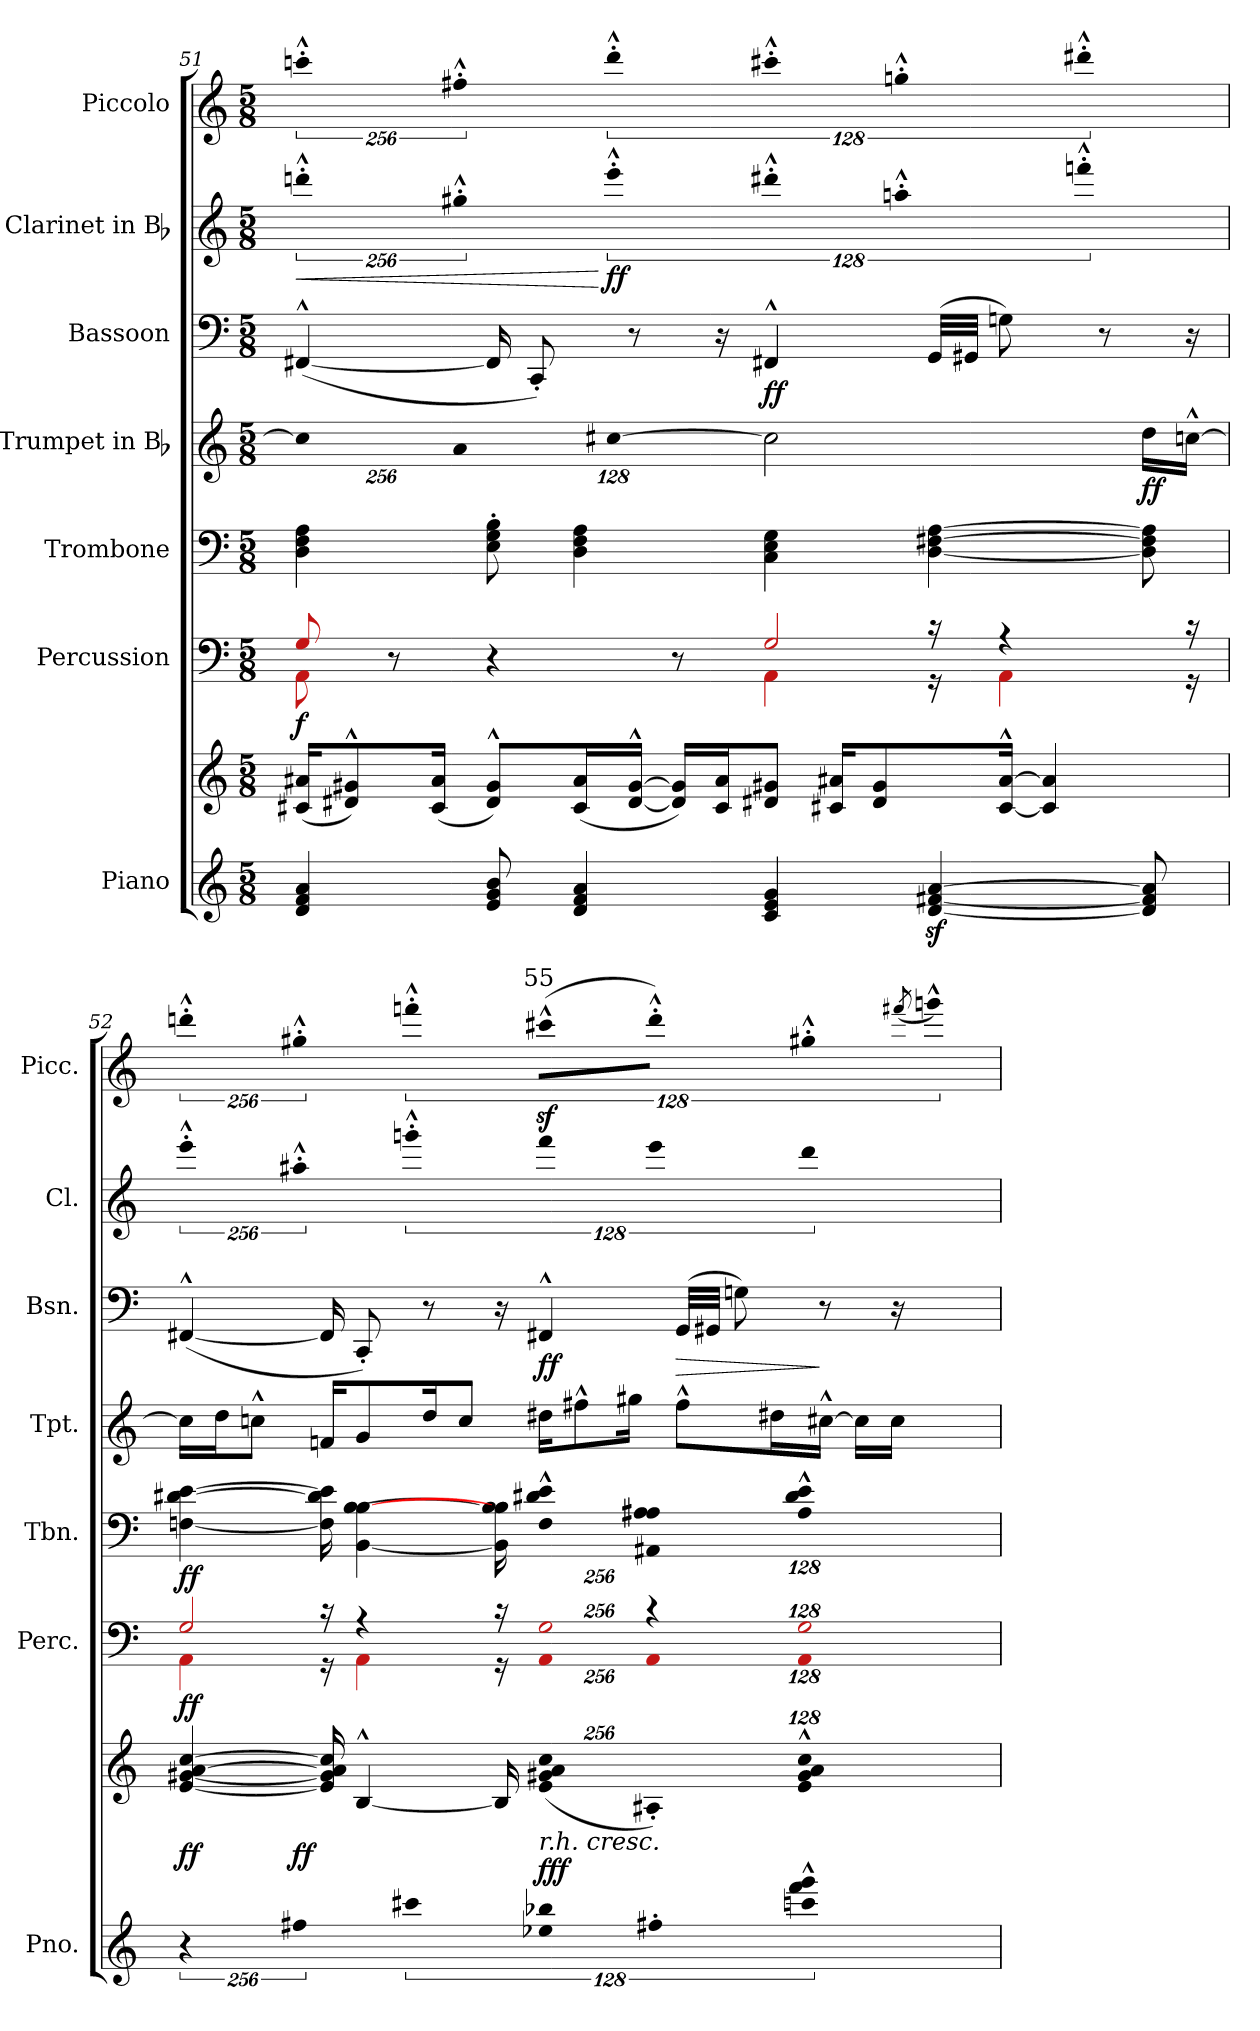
**kern	**kern	**dynam	**kern	**dynam	**kern	**dynam	**kern	**dynam	**kern	**dynam	**kern	**dynam	**kern
*part7	*part7	*part7	*part6	*part6	*part5	*part5	*part4	*part4	*part3	*part3	*part2	*part2	*part1
*staff8	*staff7	*staff7/8	*staff6	*staff6	*staff5	*staff5	*staff4	*staff4	*staff3	*staff3	*staff2	*staff2	*staff1
*I"Piano	*	*	*I"Percussion	*	*I"Trombone	*	*I"Trumpet in Bb	*	*I"Bassoon	*	*I"Clarinet in Bb	*	*I"Piccolo
*I'Pno.	*	*	*I'Perc.	*	*I'Tbn.	*	*I'Tpt.	*	*I'Bsn.	*	*I'Cl.	*	*I'Picc.
*clefG2	*clefG2	*	*clefF4	*	*clefF4	*	*clefG2	*	*clefF4	*	*clefG2	*	*clefG2
*	*	*	*	*	*	*	*ITrd1c2	*	*	*	*ITrd1c2	*	*ITrd-7c-12
*k[]	*k[]	*	*k[]	*	*k[]	*	*k[b-e-]	*	*k[]	*	*k[b-e-]	*	*k[]
*M5/8	*M5/8	*	*M5/8	*	*M5/8	*	*M5/8	*	*M5/8	*	*M5/8	*	*M5/8
=51	=51	=51	=51	=51	=51	=51	=51	=51	=51	=51	=51	=51	=51
!	!	!	!LO:N:head=open	!	!	!	!	!	!	!	!	!	!
*	*	*	*^	*	*	*	*	*	*	*	*	*	*
*	*	*	*	*	*	*	*	*Xbrackettup	*	*	*	*	*	*
!	!	!	!	!	!	!	!	!LO:N:vis=4	!	!	!	!LO:N:vis=4	!LO:HP:b	!LO:N:vis=4
4di/ 4fi 4ai	(16c#Xi/ 16a#XiKL	.	8Reei/	8Rfi\	f	4Di\ 4Fi 4Ai	.	1024%213bi\]	.	([<4FF#X^^i/	.	1024%213cccn'^^i\	<	1024%213ccccn'^^i\
.	8d#Xi/^^ 8g#Xi^^)	.	.	.	.	.	.	.	.	.	.	.	.	.
.	.	.	8r	2ryy	.	.	.	.	.	.	.	.	.	.
.	(16c#i/ 16a#iJk	.	.	.	.	.	.	.	.	.	.	.	.	.
!	!	!	!	!	!	!	!	!LO:N:vis=4	!	!	!	!LO:N:vis=4	!	!LO:N:vis=4
.	.	.	.	.	.	.	.	1024%213gi/	.	.	.	1024%213ff#X'^^i\	.	1024%213fff#X'^^i\
8ei/ 8gi 8bi	8d#i/^^ 8g#i^^L)	.	4r	.	.	8Ei\' 8Gi' 8Bi'	.	.	.	16FF#i/]	.	.	.	.
.	.	.	.	.	.	.	.	.	.	8CC'i/)	.	.	.	.
4di/ 4fi 4ai	(16c#i/ 16a#iL	.	.	.	.	4Di\ 4Fi 4Ai	.	.	.	.	.	.	.	.
!	!	!	!	!	!	!	!	!LO:N:vis=4	!	!	!	!LO:N:vis=4	!	!LO:N:vis=4
.	.	.	.	.	.	.	.	[>512%107bni\	.	.	.	512%107ddd'^^i\	[ ff	512%107dddd'^^i\
.	[<16d#i/^^ [>16g#i^^JJ	.	.	.	.	.	.	.	.	8r	.	.	.	.
.	16d#i/] 16g#i]LL)	.	8r	.	.	.	.	.	.	.	.	.	.	.
.	16c#i/ 16a#iJ	.	.	.	.	.	.	.	.	16r	.	.	.	.
!	!	!	!LO:N:head=open	!	!	!	!	!	!	!	!	!LO:N:vis=4	!	!LO:N:vis=4
4ci/ 4ei 4gi	8d#Xi/ 8g#XiJ	.	4Reei/	4Rfi\	.	4Ci\ 4Ei 4Gi	.	2bi\]	.	4FF#X^^i/	ff	1024%213ccc#X'^^i\	.	1024%213cccc#X'^^i\
.	16c#Xi/ 16a#XiKL	.	.	.	.	.	.	.	.	.	.	.	.	.
.	8d#i/ 8g#i	.	.	.	.	.	.	.	.	.	.	.	.	.
!	!	!	!	!	!	!	!	!	!	!	!	!LO:N:vis=4	!	!LO:N:vis=4
.	.	.	.	.	.	.	.	.	.	.	.	1024%213ggn'^^i\	.	1024%213gggn'^^i\
[<4di/z [<4f#Xiz [>4aiz	.	.	16r	16r	.	[<4Di\ [>4F#Xi [>4Ai	.	.	.	(32GGi/LLL	.	.	.	.
.	.	.	.	.	.	.	.	.	.	32GG#Xi/JJJ	.	.	.	.
.	[<16c#i/^^ [>16a#i^^Jk	.	4r	4Rfi\	.	.	.	.	.	8Gni\)	.	.	.	.
.	4c#i/] 4a#i]	.	.	.	.	.	.	.	.	.	.	.	.	.
!	!	!	!	!	!	!	!	!	!	!	!	!LO:N:vis=4	!	!LO:N:vis=4
.	.	.	.	.	.	.	.	.	.	.	.	512%107eee-X'^^i\	.	512%107dddd#X'^^i\
.	.	.	.	.	.	.	.	.	.	8r	.	.	.	.
8di/] 8f#i] 8ai]	.	.	.	.	.	8Di\] 8F#i] 8Ai]	.	16cci\LL	ff	.	.	.	.	.
.	.	.	16r	16r	.	.	.	[>16b-X^^i\JJ	.	16r	.	.	.	.
=52	=52	=52	=52	=52	=52	=52	=52	=52	=52	=52	=52	=52	=52	=52
!LO:N:vis=4	!	!	!LO:N:head=open	!	!	!	!	!	!	!	!	!LO:N:vis=4	!	!LO:N:vis=4
1024%213r	[<4ei/ [<4g#Xi [>4ai [>4cci	ff	4Reei/	4Rfi\	ff	[<4Fni\ [<4d#Xi [>4ei	ff	16b-i\LL]	.	([<4FF#X^^i/	.	1024%213ddd'^^i\	.	1024%213ddddn'^^i\
.	.	.	.	.	.	.	.	16cci\J	.	.	.	.	.	.
.	.	.	.	.	.	.	.	8b-X^^i\J	.	.	.	.	.	.
!LO:N:vis=4	!	!	!	!	!	!	!	!	!	!	!	!LO:N:vis=4	!	!LO:N:vis=4
1024%213ff#Xi\	.	ff	.	.	.	.	.	.	.	.	.	1024%213gg#X'^^i\	.	1024%213ggg#X'^^i\
.	16ei/] 16g#i] 16ai] 16cci]	.	16r	16r	.	16Fi\] 16d#i] 16ei]	.	16e-Xi/KL	.	16FF#i/]	.	.	.	.
.	[<4B^^i/	.	4r	4Rfi\	.	[<4BBi\ [<4Bi [>4Bi	.	8fi/	.	8CC'i/)	.	.	.	.
!LO:N:vis=4	!	!	!	!	!	!	!	!	!	!	!	!LO:N:vis=4	!	!LO:N:vis=4
512%107ccc#Xi\	.	.	.	.	.	.	.	.	.	.	.	512%107fffn'^^i\	.	512%107ffffn'^^i\
.	.	.	.	.	.	.	.	16cci/k	.	8r	.	.	.	.
.	.	.	.	.	.	.	.	8b-i/J	.	.	.	.	.	.
.	16Bi/]	.	16r	16r	.	16BBi\] 16Bi] 16Bi	.	.	.	16r	.	.	.	.
!LO:N:vis=4	!	!	!	!	!	!	!	!	!	!	!	!	!	!
*	*Xbrackettup	*	*	*	*	*	*	*	*	*	*	*	*	*
!	!LO:N:vis=4	!	!	!	!	!	!	!	!	!	!	!	!	!
*	*	*	*Xbrackettup	*	*	*	*	*	*	*	*	*	*	*
!	!	!	!LO:N:head=open	!	!	!	!	!	!	!	!	!	!	!
!	!	!	!LO:N:vis=4	!LO:N:vis=4	!	!	!	!	!	!	!	!	!	!
*	*	*	*	*	*	*Xbrackettup	*	*	*	*	*	*	*	*
!	!	!	!	!	!	!	!	!	!	!	!	!	!	!LO:TX:a:cj:t=55
!	!LO:TX:b:i:t=r.h. cresc.	!	!	!	!	!	!	!	!	!	!	!	!	!
!	!	!	!	!	!	!LO:N:vis=4	!	!	!	!	!	!	!	!LO:N:vis=16
1024%213ee-Xi\ 1024%213bb-Xi	(1024%213ei/ 1024%213g#Xi 1024%213ai 1024%213cci	fff	1024%213Reei/	1024%213Rfi\	.	1024%213Fi\^^ 1024%213d#Xi^^ 1024%213ei^^	.	16cc#Xi\KL	.	4FF#X^^i/	ff	16%5eee-i\	.	(1024%53cccc#Xz^^i\KL
.	.	.	.	.	.	.	.	.	.	.	.	.	.	32%5dddd'^^i\J)
.	.	.	.	.	.	.	.	8een^^i\	.	.	.	.	.	.
.	.	.	.	.	.	.	.	16ff#Xi\Jk	.	.	.	.	.	.
!LO:N:vis=4	!LO:N:vis=4	!	!LO:N:vis=4	!LO:N:vis=4	!	!LO:N:vis=4	!	!	!	!	!	!	!	!LO:N:vis=4
1024%213ff#X'i\	1024%213A#X'i/)	.	1024%213r	1024%213Rfi\	.	1024%213AA#Xi\ 1024%213A#Xi 1024%213A#i	.	.	.	.	.	.	.	1024%213ggg#X'^^i\
!	!	!	!	!	!	!	!	!	!	!	!LO:HP:b	!	!	!
.	.	.	.	.	.	.	.	8ee^^i\L	.	(32GGi/LLL	>	.	.	.
.	.	.	.	.	.	.	.	.	.	32GG#Xi/JJJ	.	.	.	.
!	!	!	!	!	!	!	!	!	!	!	!	!LO:N:vis=8	!	!
.	.	.	.	.	.	.	.	.	.	8Gni\)	.	512%53dddi\	.	.
.	.	.	.	.	.	.	.	16cc#Xi\L	.	.	.	.	.	.
.	.	.	.	.	.	.	.	.	.	.	.	.	.	(8qffff#Xi/
!LO:N:vis=4	!LO:N:vis=4	!	!LO:N:head=open	!	!	!	!	!	!	!	!	!	!	!
!	!	!	!LO:N:vis=4	!LO:N:vis=4	!	!LO:N:vis=4	!	!	!	!	!	!LO:N:vis=4	!	!LO:N:vis=4
512%107ccci\^^ 512%107fffi^^ 512%107gggi^^	512%107ei/^^ 512%107g#i^^ 512%107ai^^ 512%107cci^^	.	512%107Reei/	512%107Rfi\	.	512%107A#i\^^ 512%107d#i^^ 512%107ei^^	.	.	.	.	.	512%107ccci\	.	[>512%107ggggn^^i\)
.	.	.	.	.	.	.	.	[>16bn^^i\JJ	.	8r	]	.	.	.
.	.	.	.	.	.	.	.	16bi\LL]	.	.	.	.	.	.
.	.	.	.	.	.	.	.	16bi\JJ	.	16r	.	.	.	.
*	*	*	*v	*v	*	*	*	*	*	*	*	*	*	*
=	=	=	=	=	=	=	=	=	=	=	=	=	=
*-	*-	*-	*-	*-	*-	*-	*-	*-	*-	*-	*-	*-	*-
